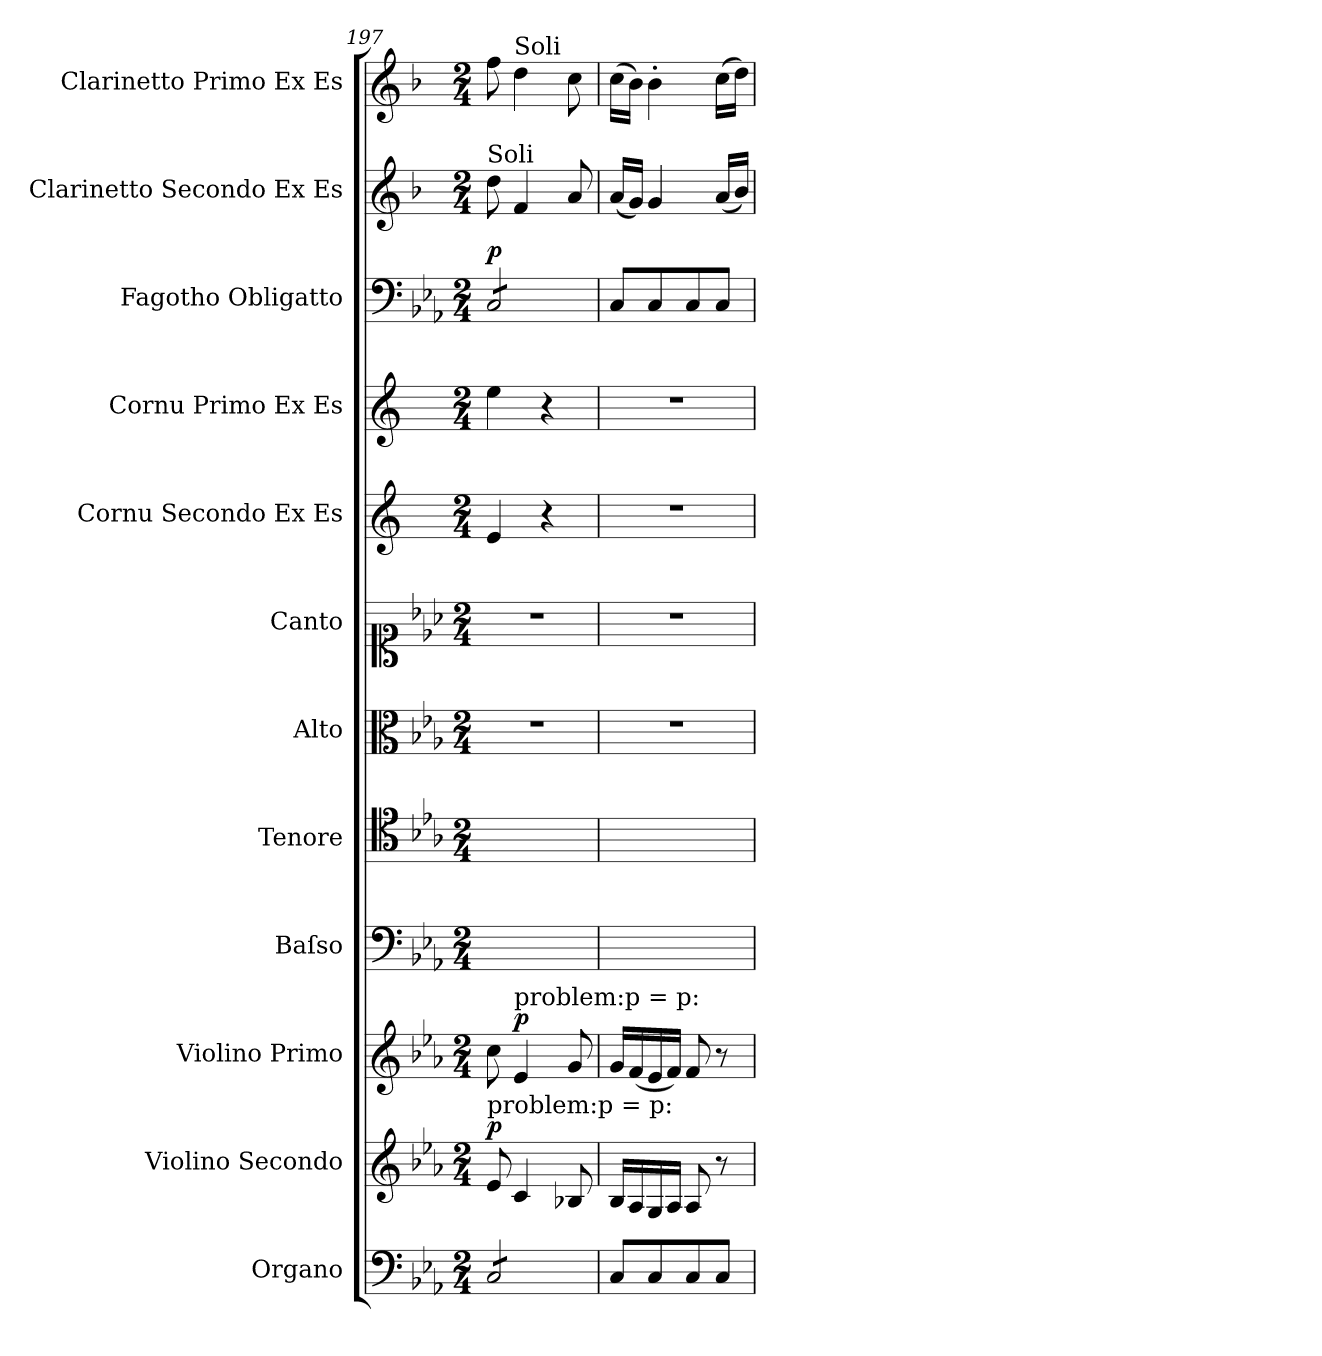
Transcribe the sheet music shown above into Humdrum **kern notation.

**kern	**kern	**dynam	**kern	**dynam	**kern	**kern	**kern	**kern	**kern	**kern	**kern	**dynam	**kern	**kern
*part12	*part11	*part11	*part10	*part10	*part9	*part8	*part7	*part6	*part5	*part4	*part3	*part3	*part2	*part1
*staff12	*staff11	*staff11	*staff10	*staff10	*staff9	*staff8	*staff7	*staff6	*staff5	*staff4	*staff3	*staff3	*staff2	*staff1
*I"Organo	*I"Violino Secondo	*	*I"Violino Primo	*	*I"Baſso	*I"Tenore	*I"Alto	*I"Canto	*I"Cornu Secondo Ex Es	*I"Cornu Primo Ex Es	*I"Fagotho Obligatto	*	*I"Clarinetto Secondo Ex Es	*I"Clarinetto Primo Ex Es
*I'Org	*	*	*I'Vno I	*	*I'B.	*I'T.	*I'A.	*I'C.	*	*I'Cor I	*I'Fag.	*	*	*I'Cor I
*clefF4	*clefG2	*	*clefG2	*	*clefF4	*clefC4	*clefC3	*clefC1	*clefG2	*clefG2	*clefF4	*	*clefG2	*clefG2
*	*	*	*	*	*	*	*	*	*ITrd5c9	*ITrd5c9	*	*	*ITrd1c2	*ITrd1c2
*k[b-e-a-]	*k[b-e-a-]	*	*k[b-e-a-]	*	*k[b-e-a-]	*k[b-e-a-]	*k[b-e-a-]	*k[b-e-a-]	*k[b-e-a-]	*k[b-e-a-]	*k[b-e-a-]	*	*k[b-e-a-]	*k[b-e-a-]
*c:	*c:	*	*c:	*	*c:	*c:	*c:	*c:	*c:	*c:	*c:	*	*c:	*c:
*M2/4	*M2/4	*	*M2/4	*	*M2/4	*M2/4	*M2/4	*M2/4	*M2/4	*M2/4	*M2/4	*	*M2/4	*M2/4
=197	=197	=197	=197	=197	=197	=197	=197	=197	=197	=197	=197	=197	=197	=197
!	!	!	!	!	!	!	!	!	!	!	!	!	!LO:TX:a:t=Soli	!
!	!	!	!	!	!	!	!	!	!	!	!LO:TX:a:t=problem&colon;p = p&colon;	!	!	!
!	!LO:TX:a:t=problem&colon;p = p&colon;	!	!	!	!	!	!	!	!	!	!	!	!	!
!LO:TX:a:t=taſto	!	!	!	!	!	!	!	!	!	!	!	!	!	!
!	!	!LO:DY:a	!	!	!	!	!	!	!	!	!	!LO:DY:a	!	!
*tremolo	*	*	*	*	*	*	*	*	*	*	*	*	*	*
*	*	*	*	*	*	*	*	*	*	*	*tremolo	*	*	*
8C/L	8e-/	p	8cc\	.	2ryy	2ryy	2r	2r	4G/	4g\	8C/L	p	8cc\	8ee-\
!	!	!	!	!	!	!	!	!	!	!	!	!	!	!LO:TX:a:t=Soli
!	!	!	!LO:TX:a:t=problem&colon;p = p&colon;	!	!	!	!	!	!	!	!	!	!	!
!	!	!	!	!LO:DY:a	!	!	!	!	!	!	!	!	!	!
8C/	4c/	.	4e-/	p	.	.	.	.	.	.	8C/	.	4e-/	4cc\
8C/	.	.	.	.	.	.	.	.	4r	4r	8C/	.	.	.
8C/J	8B-X/	.	8g/	.	.	.	.	.	.	.	8C/J	.	8g/	8b-\
*	*	*	*	*	*	*	*	*	*	*	*Xtremolo	*	*	*
*Xtremolo	*	*	*	*	*	*	*	*	*	*	*	*	*	*
=198	=198	=198	=198	=198	=198	=198	=198	=198	=198	=198	=198	=198	=198	=198
8C/L	16B-/LL	.	16g/LL	.	2ryy	2ryy	2r	2r	2r	2r	8C/L	.	(16g/LL	(16b-\LL
.	16A-/	.	(16f/	.	.	.	.	.	.	.	.	.	16f/JJ)	16a-\JJ)
8C/	16G/	.	16e-/	.	.	.	.	.	.	.	8C/	.	4f/	4a-'\
.	16A-/JJ	.	16f/JJ)	.	.	.	.	.	.	.	.	.	.	.
8C/	8A-/	.	8f/	.	.	.	.	.	.	.	8C/	.	.	.
8C/J	8r	.	8r	.	.	.	.	.	.	.	8C/J	.	(16g/LL	(16b-\LL
.	.	.	.	.	.	.	.	.	.	.	.	.	16a-/JJ)	16cc\JJ)
=	=	=	=	=	=	=	=	=	=	=	=	=	=	=
*-	*-	*-	*-	*-	*-	*-	*-	*-	*-	*-	*-	*-	*-	*-
